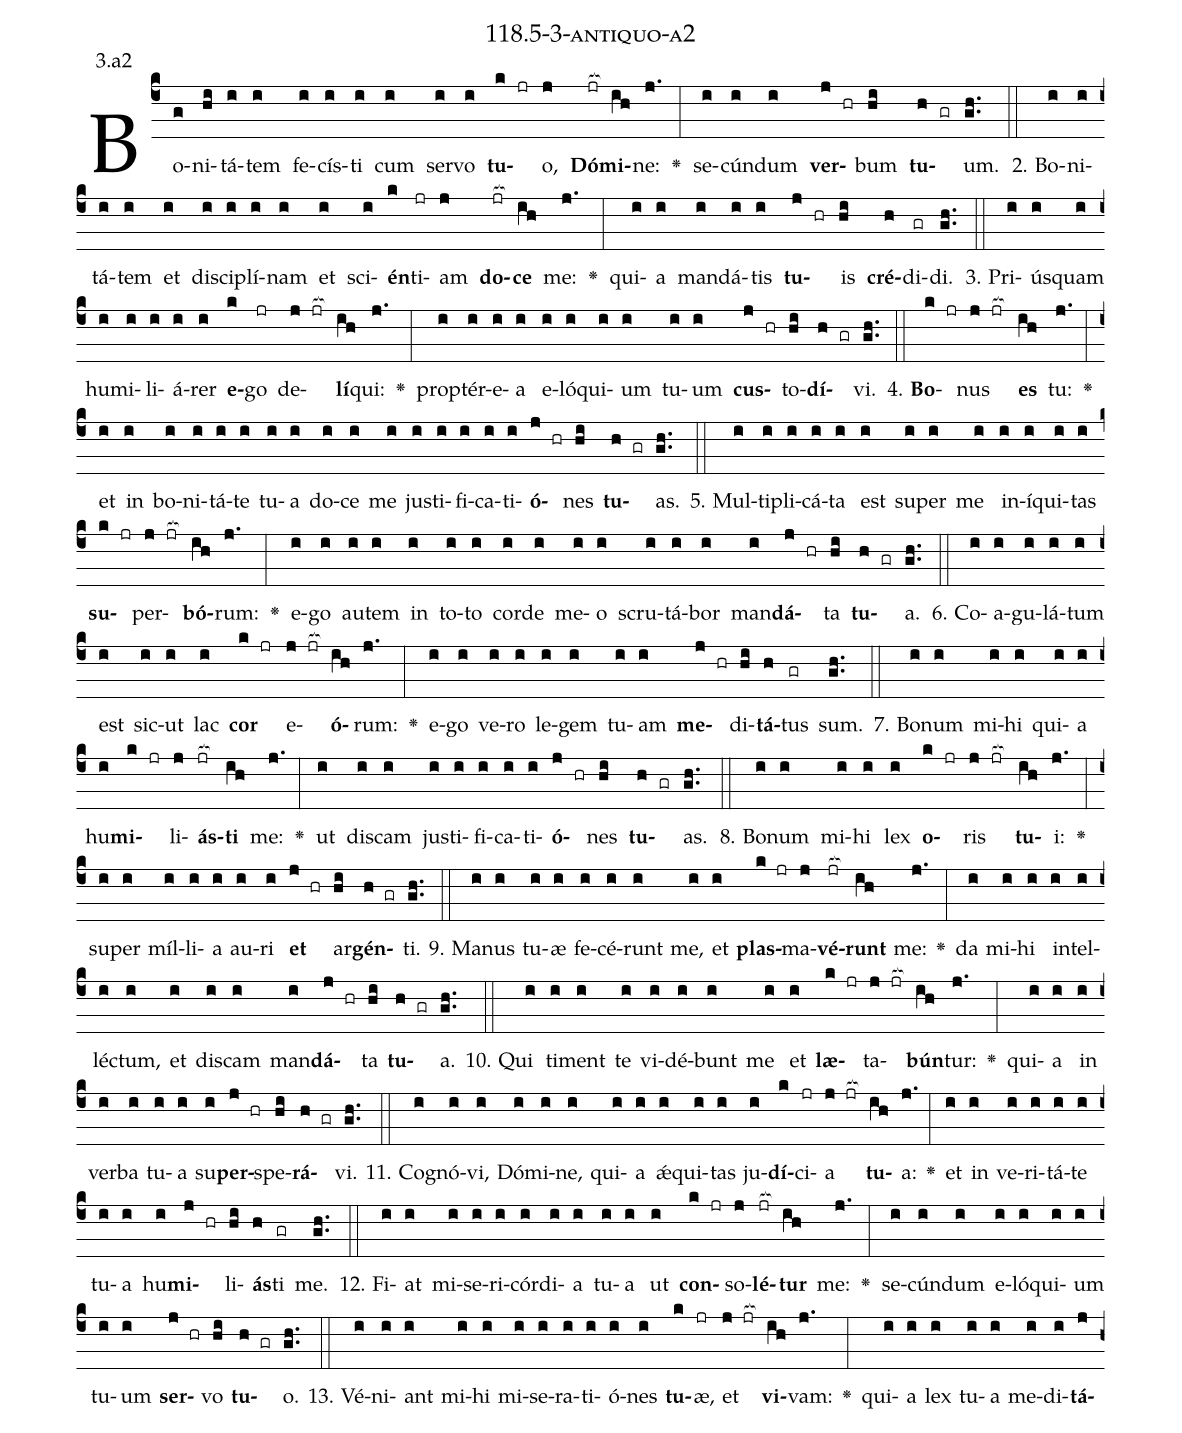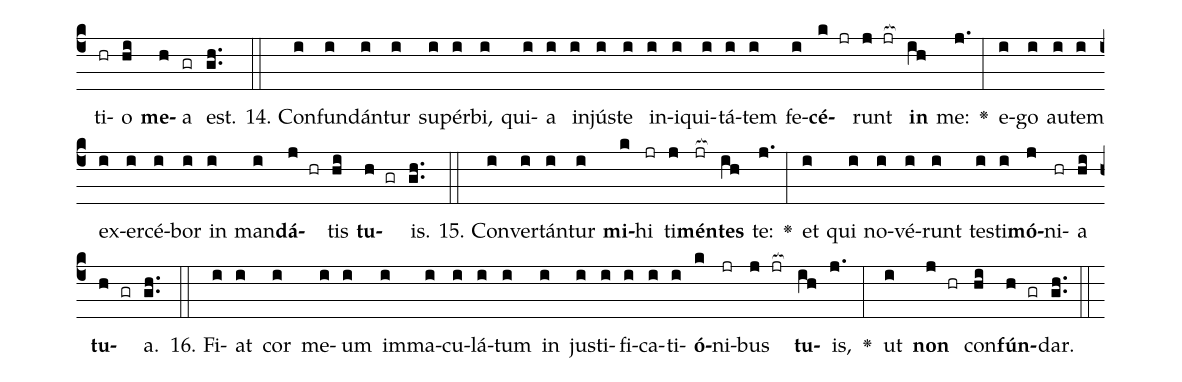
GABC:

name: 118.5-3-antiquo-a2;
annotation: 3.a2;
%%
(c4)Bo(g)ni(hi)tá(i)tem(i) fe(i)cís(i)ti(i) cum(i) ser(i)vo(i) <b>tu</b>(k jr)o,(j) <b>Dó</b>(jr[ocb:1{])<b>mi</b>(ih[ocb:0}])ne:(j.) <v>\greheightstar</v>(:) se(i)cún(i)dum(i) <b>ver</b>(j hr)bum(hi) <b>tu</b>(h gr)um.(gh..) (::)
2. Bo(i)ni(i)tá(i)tem(i) et(i) di(i)sci(i)plí(i)nam(i) et(i) sci(i)<b>én</b>(k)ti(jr)am(j) <b>do</b>(jr[ocb:1{])<b>ce</b>(ih[ocb:0}]) me:(j.) <v>\greheightstar</v>(:) qui(i)a(i) man(i)dá(i)tis(i) <b>tu</b>(j hr)is(hi) <b>cré</b>(h)di(gr)di.(gh..) (::)
3. Pri(i)ús(i)quam(i) hu(i)mi(i)li(i)á(i)rer(i) <b>e</b>(k)go(jr) de(j jr[ocb:1{])<b>lí</b>(ih[ocb:0}])qui:(j.) <v>\greheightstar</v>(:) prop(i)tér(i)e(i)a(i) e(i)ló(i)qui(i)um(i) tu(i)um(i) <b>cus</b>(j hr)to(hi)<b>dí</b>(h gr)vi.(gh..) (::)
4. <b>Bo</b>(k jr)nus(j jr[ocb:1{]) <b>es</b>(ih[ocb:0}]) tu:(j.) <v>\greheightstar</v>(:) et(i) in(i) bo(i)ni(i)tá(i)te(i) tu(i)a(i) do(i)ce(i) me(i) jus(i)ti(i)fi(i)ca(i)ti(i)<b>ó</b>(j hr)nes(hi) <b>tu</b>(h gr)as.(gh..) (::)
5. Mul(i)ti(i)pli(i)cá(i)ta(i) est(i) su(i)per(i) me(i) in(i)í(i)qui(i)tas(i) <b>su</b>(k jr)per(j jr[ocb:1{])<b>bó</b>(ih[ocb:0}])rum:(j.) <v>\greheightstar</v>(:) e(i)go(i) au(i)tem(i) in(i) to(i)to(i) cor(i)de(i) me(i)o(i) scru(i)tá(i)bor(i) man(i)<b>dá</b>(j hr)ta(hi) <b>tu</b>(h gr)a.(gh..) (::)
6. Co(i)a(i)gu(i)lá(i)tum(i) est(i) sic(i)ut(i) lac(i) <b>cor</b>(k jr) e(j jr[ocb:1{])<b>ó</b>(ih[ocb:0}])rum:(j.) <v>\greheightstar</v>(:) e(i)go(i) ve(i)ro(i) le(i)gem(i) tu(i)am(i) <b>me</b>(j hr)di(hi)<b>tá</b>(h)tus(gr) sum.(gh..) (::)
7. Bo(i)num(i) mi(i)hi(i) qui(i)a(i) hu(i)<b>mi</b>(k jr)li(j)<b>ás</b>(jr[ocb:1{])<b>ti</b>(ih[ocb:0}]) me:(j.) <v>\greheightstar</v>(:) ut(i) dis(i)cam(i) jus(i)ti(i)fi(i)ca(i)ti(i)<b>ó</b>(j hr)nes(hi) <b>tu</b>(h gr)as.(gh..) (::)
8. Bo(i)num(i) mi(i)hi(i) lex(i) <b>o</b>(k jr)ris(j jr[ocb:1{]) <b>tu</b>(ih[ocb:0}])i:(j.) <v>\greheightstar</v>(:) su(i)per(i) míl(i)li(i)a(i) au(i)ri(i) <b>et</b>(j hr) ar(hi)<b>gén</b>(h gr)ti.(gh..) (::)
9. Ma(i)nus(i) tu(i)æ(i) fe(i)cé(i)runt(i) me,(i) et(i) <b>plas</b>(k jr)ma(j)<b>vé</b>(jr[ocb:1{])<b>runt</b>(ih[ocb:0}]) me:(j.) <v>\greheightstar</v>(:) da(i) mi(i)hi(i) in(i)tel(i)léc(i)tum,(i) et(i) dis(i)cam(i) man(i)<b>dá</b>(j hr)ta(hi) <b>tu</b>(h gr)a.(gh..) (::)
10. Qui(i) ti(i)ment(i) te(i) vi(i)dé(i)bunt(i) me(i) et(i) <b>læ</b>(k jr)ta(j jr[ocb:1{])<b>bún</b>(ih[ocb:0}])tur:(j.) <v>\greheightstar</v>(:) qui(i)a(i) in(i) ver(i)ba(i) tu(i)a(i) su(i)<b>per</b>(j hr)spe(hi)<b>rá</b>(h gr)vi.(gh..) (::)
11. Co(i)gnó(i)vi,(i) Dó(i)mi(i)ne,(i) qui(i)a(i) ǽ(i)qui(i)tas(i) ju(i)<b>dí</b>(k)ci(jr)a(j jr[ocb:1{]) <b>tu</b>(ih[ocb:0}])a:(j.) <v>\greheightstar</v>(:) et(i) in(i) ve(i)ri(i)tá(i)te(i) tu(i)a(i) hu(i)<b>mi</b>(j hr)li(hi)<b>ás</b>(h)ti(gr) me.(gh..) (::)
12. Fi(i)at(i) mi(i)se(i)ri(i)cór(i)di(i)a(i) tu(i)a(i) ut(i) <b>con</b>(k jr)so(j)<b>lé</b>(jr[ocb:1{])<b>tur</b>(ih[ocb:0}]) me:(j.) <v>\greheightstar</v>(:) se(i)cún(i)dum(i) e(i)ló(i)qui(i)um(i) tu(i)um(i) <b>ser</b>(j hr)vo(hi) <b>tu</b>(h gr)o.(gh..) (::)
13. Vé(i)ni(i)ant(i) mi(i)hi(i) mi(i)se(i)ra(i)ti(i)ó(i)nes(i) <b>tu</b>(k)æ,(jr) et(j jr[ocb:1{]) <b>vi</b>(ih[ocb:0}])vam:(j.) <v>\greheightstar</v>(:) qui(i)a(i) lex(i) tu(i)a(i) me(i)di(i)<b>tá</b>(j)ti(hr)o(hi) <b>me</b>(h)a(gr) est.(gh..) (::)
14. Con(i)fun(i)dán(i)tur(i) su(i)pér(i)bi,(i) qui(i)a(i) in(i)jús(i)te(i) in(i)i(i)qui(i)tá(i)tem(i) fe(i)<b>cé</b>(k jr)runt(j jr[ocb:1{]) <b>in</b>(ih[ocb:0}]) me:(j.) <v>\greheightstar</v>(:) e(i)go(i) au(i)tem(i) ex(i)er(i)cé(i)bor(i) in(i) man(i)<b>dá</b>(j hr)tis(hi) <b>tu</b>(h gr)is.(gh..) (::)
15. Con(i)ver(i)tán(i)tur(i) <b>mi</b>(k)hi(jr) ti(j)<b>mén</b>(jr[ocb:1{])<b>tes</b>(ih[ocb:0}]) te:(j.) <v>\greheightstar</v>(:) et(i) qui(i) no(i)vé(i)runt(i) tes(i)ti(i)<b>mó</b>(j)ni(hr)a(hi) <b>tu</b>(h gr)a.(gh..) (::)
16. Fi(i)at(i) cor(i) me(i)um(i) im(i)ma(i)cu(i)lá(i)tum(i) in(i) jus(i)ti(i)fi(i)ca(i)ti(i)<b>ó</b>(k)ni(jr)bus(j jr[ocb:1{]) <b>tu</b>(ih[ocb:0}])is,(j.) <v>\greheightstar</v>(:) ut(i) <b>non</b>(j hr) con(hi)<b>fún</b>(h gr)dar.(gh..) (::)
